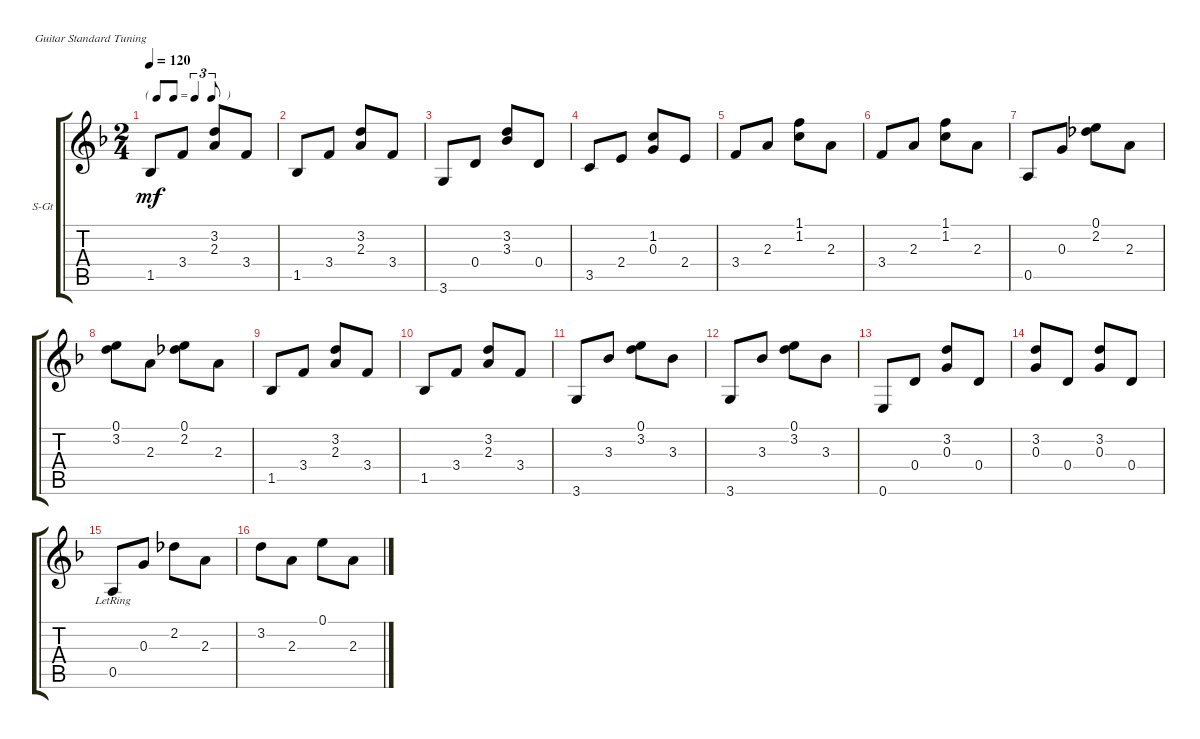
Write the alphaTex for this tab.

\defaultSystemsLayout 4
\bracketExtendMode groupsimilarinstruments
\firstSystemTrackNameOrientation horizontal
\otherSystemsTrackNameOrientation horizontal
\track ("Steel Guitar" "S-Gt") {instrument acousticguitarsteel}
\staff {score tabs}
\tuning (E4 B3 G3 D3 A2 E2)
\ts (2 4)
\tf triplet8th
\tempo 120
\clef g2
\ks dminor
1.5.8{dy mf} 3.4.8 (2.3 3.2).8 3.4.8 |
1.5.8 3.4.8 (2.3 3.2).8 3.4.8 |
3.6.8 0.4.8 (3.2 3.3).8 0.4.8 |
3.5.8 2.4.8 (0.3 1.2).8 2.4.8 |
3.4.8 2.3.8 (1.2 1.1).8 2.3.8 |
3.4.8 2.3.8 (1.2 1.1).8 2.3.8 |
0.5.8 0.3.8 (2.2 0.1).8 2.3.8 |
(3.2 0.1).8 2.3.8 (2.2 0.1).8 2.3.8 |
1.5.8 3.4.8 (2.3 3.2).8 3.4.8 |
1.5.8 3.4.8 (2.3 3.2).8 3.4.8 |
3.6.8 3.3.8 (3.2 0.1).8 3.3.8 |
3.6.8 3.3.8 (3.2 0.1).8 3.3.8 |
0.6.8 0.4.8 (0.3 3.2).8 0.4.8 |
(0.3 3.2).8 0.4.8 (0.3 3.2).8 0.4.8 |
0.5{lr}.8 0.3.8 2.2.8 2.3.8 |
3.2.8 2.3.8 0.1.8 2.3.8
